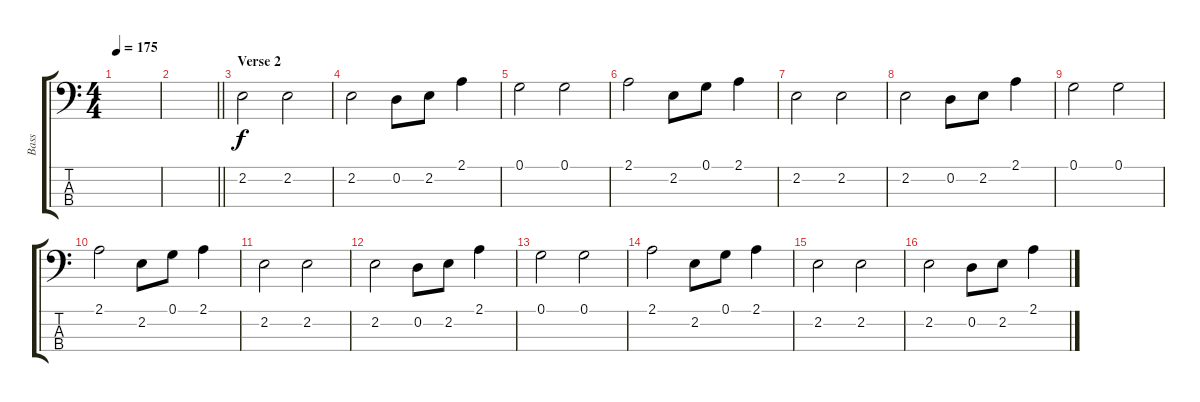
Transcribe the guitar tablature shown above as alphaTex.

\track ("Bass" "Bass") {instrument electricbassfinger}
\staff {score tabs}
\tuning (G2 D2 A1 E1) {hide}
\ts (4 4)
\tempo 175
\clef f4
\ks c
|
\barLineRight lightlight
|
\section ("" "Verse 2")
2.2.2 2.2.2 |
2.2.2 0.2.8 2.2.8 2.1.4 |
0.1.2 0.1.2 |
2.1.2 2.2.8 0.1.8 2.1.4 |
2.2.2 2.2.2 |
2.2.2 0.2.8 2.2.8 2.1.4 |
0.1.2 0.1.2 |
2.1.2 2.2.8 0.1.8 2.1.4 |
2.2.2 2.2.2 |
2.2.2 0.2.8 2.2.8 2.1.4 |
0.1.2 0.1.2 |
2.1.2 2.2.8 0.1.8 2.1.4 |
2.2.2 2.2.2 |
2.2.2 0.2.8 2.2.8 2.1.4
